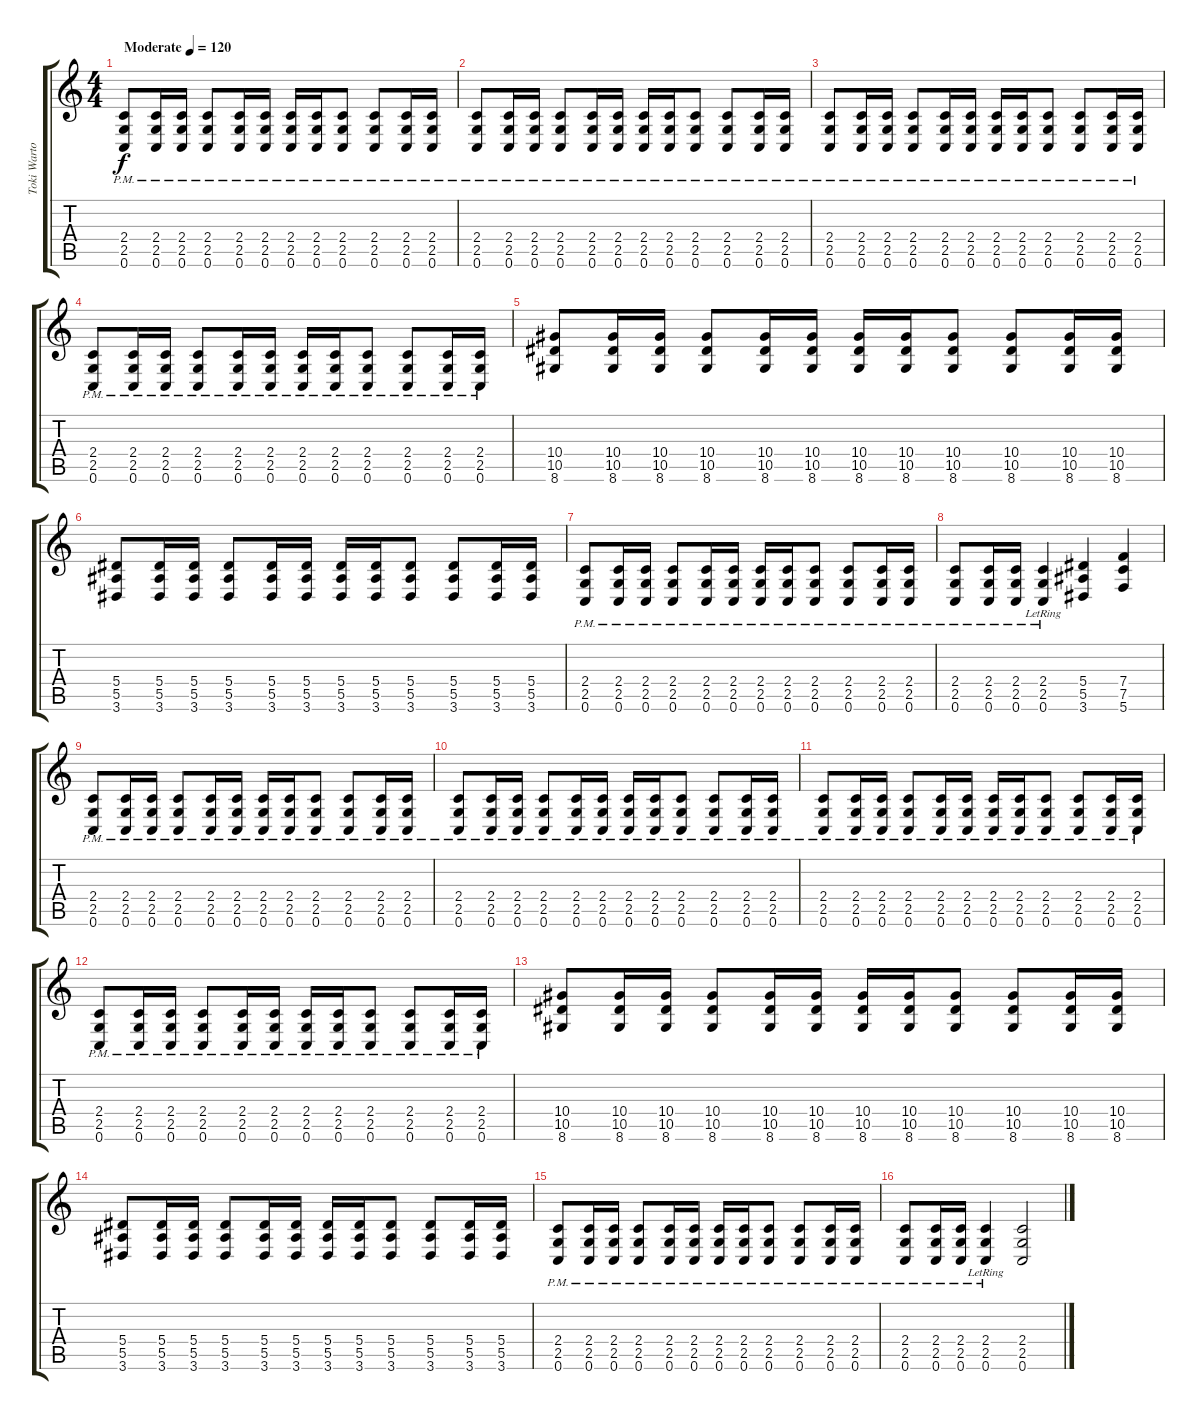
\track ("Toki Wartooth" "Toki Warto") {instrument overdrivenguitar}
\staff {score tabs}
\tuning (C4 G3 Eb3 Bb2 F2 C2) {hide}
\ts (4 4)
\tempo (120 "Moderate")
\clef g2
\ks c
(2.4{pm} 2.5{pm} 0.6{pm}).8{dy f instrument overdrivenguitar} (2.4{pm} 2.5{pm} 0.6{pm}).16 (2.4{pm} 2.5{pm} 0.6{pm}).16 (2.4{pm} 2.5{pm} 0.6{pm}).8 (2.4{pm} 2.5{pm} 0.6{pm}).16 (2.4{pm} 2.5{pm} 0.6{pm}).16 (2.4{pm} 2.5{pm} 0.6{pm}).16 (2.4{pm} 2.5{pm} 0.6{pm}).16 (2.4{pm} 2.5{pm} 0.6{pm}).8 (2.4{pm} 2.5{pm} 0.6{pm}).8 (2.4{pm} 2.5{pm} 0.6{pm}).16 (2.4{pm} 2.5{pm} 0.6{pm}).16 |
(2.4{pm} 2.5{pm} 0.6{pm}).8 (2.4{pm} 2.5{pm} 0.6{pm}).16 (2.4{pm} 2.5{pm} 0.6{pm}).16 (2.4{pm} 2.5{pm} 0.6{pm}).8 (2.4{pm} 2.5{pm} 0.6{pm}).16 (2.4{pm} 2.5{pm} 0.6{pm}).16 (2.4{pm} 2.5{pm} 0.6{pm}).16 (2.4{pm} 2.5{pm} 0.6{pm}).16 (2.4{pm} 2.5{pm} 0.6{pm}).8 (2.4{pm} 2.5{pm} 0.6{pm}).8 (2.4{pm} 2.5{pm} 0.6{pm}).16 (2.4{pm} 2.5{pm} 0.6{pm}).16 |
(2.4{pm} 2.5{pm} 0.6{pm}).8 (2.4{pm} 2.5{pm} 0.6{pm}).16 (2.4{pm} 2.5{pm} 0.6{pm}).16 (2.4{pm} 2.5{pm} 0.6{pm}).8 (2.4{pm} 2.5{pm} 0.6{pm}).16 (2.4{pm} 2.5{pm} 0.6{pm}).16 (2.4{pm} 2.5{pm} 0.6{pm}).16 (2.4{pm} 2.5{pm} 0.6{pm}).16 (2.4{pm} 2.5{pm} 0.6{pm}).8 (2.4{pm} 2.5{pm} 0.6{pm}).8 (2.4{pm} 2.5{pm} 0.6{pm}).16 (2.4{pm} 2.5{pm} 0.6{pm}).16 |
(2.4{pm} 2.5{pm} 0.6{pm}).8 (2.4{pm} 2.5{pm} 0.6{pm}).16 (2.4{pm} 2.5{pm} 0.6{pm}).16 (2.4{pm} 2.5{pm} 0.6{pm}).8 (2.4{pm} 2.5{pm} 0.6{pm}).16 (2.4{pm} 2.5{pm} 0.6{pm}).16 (2.4{pm} 2.5{pm} 0.6{pm}).16 (2.4{pm} 2.5{pm} 0.6{pm}).16 (2.4{pm} 2.5{pm} 0.6{pm}).8 (2.4{pm} 2.5{pm} 0.6{pm}).8 (2.4{pm} 2.5{pm} 0.6{pm}).16 (2.4{pm} 2.5{pm} 0.6{pm}).16 |
(10.4 10.5 8.6).8 (10.4 10.5 8.6).16 (10.4 10.5 8.6).16 (10.4 10.5 8.6).8 (10.4 10.5 8.6).16 (10.4 10.5 8.6).16 (10.4 10.5 8.6).16 (10.4 10.5 8.6).16 (10.4 10.5 8.6).8 (10.4 10.5 8.6).8 (10.4 10.5 8.6).16 (10.4 10.5 8.6).16 |
(5.4 5.5 3.6).8 (5.4 5.5 3.6).16 (5.4 5.5 3.6).16 (5.4 5.5 3.6).8 (5.4 5.5 3.6).16 (5.4 5.5 3.6).16 (5.4 5.5 3.6).16 (5.4 5.5 3.6).16 (5.4 5.5 3.6).8 (5.4 5.5 3.6).8 (5.4 5.5 3.6).16 (5.4 5.5 3.6).16 |
(2.4{pm} 2.5{pm} 0.6{pm}).8 (2.4{pm} 2.5{pm} 0.6{pm}).16 (2.4{pm} 2.5{pm} 0.6{pm}).16 (2.4{pm} 2.5{pm} 0.6{pm}).8 (2.4{pm} 2.5{pm} 0.6{pm}).16 (2.4{pm} 2.5{pm} 0.6{pm}).16 (2.4{pm} 2.5{pm} 0.6{pm}).16 (2.4{pm} 2.5{pm} 0.6{pm}).16 (2.4{pm} 2.5{pm} 0.6{pm}).8 (2.4{pm} 2.5{pm} 0.6{pm}).8 (2.4{pm} 2.5{pm} 0.6{pm}).16 (2.4{pm} 2.5{pm} 0.6{pm}).16 |
(2.4{pm} 2.5{pm} 0.6{pm}).8 (2.4{pm} 2.5{pm} 0.6{pm}).16 (2.4{pm} 2.5{pm} 0.6{pm}).16 (2.4{pm lr} 2.5{pm lr} 0.6{pm lr}).4 (5.4 5.5 3.6).4 (7.4 7.5 5.6).4 |
(2.4{pm} 2.5{pm} 0.6{pm}).8 (2.4{pm} 2.5{pm} 0.6{pm}).16 (2.4{pm} 2.5{pm} 0.6{pm}).16 (2.4{pm} 2.5{pm} 0.6{pm}).8 (2.4{pm} 2.5{pm} 0.6{pm}).16 (2.4{pm} 2.5{pm} 0.6{pm}).16 (2.4{pm} 2.5{pm} 0.6{pm}).16 (2.4{pm} 2.5{pm} 0.6{pm}).16 (2.4{pm} 2.5{pm} 0.6{pm}).8 (2.4{pm} 2.5{pm} 0.6{pm}).8 (2.4{pm} 2.5{pm} 0.6{pm}).16 (2.4{pm} 2.5{pm} 0.6{pm}).16 |
(2.4{pm} 2.5{pm} 0.6{pm}).8 (2.4{pm} 2.5{pm} 0.6{pm}).16 (2.4{pm} 2.5{pm} 0.6{pm}).16 (2.4{pm} 2.5{pm} 0.6{pm}).8 (2.4{pm} 2.5{pm} 0.6{pm}).16 (2.4{pm} 2.5{pm} 0.6{pm}).16 (2.4{pm} 2.5{pm} 0.6{pm}).16 (2.4{pm} 2.5{pm} 0.6{pm}).16 (2.4{pm} 2.5{pm} 0.6{pm}).8 (2.4{pm} 2.5{pm} 0.6{pm}).8 (2.4{pm} 2.5{pm} 0.6{pm}).16 (2.4{pm} 2.5{pm} 0.6{pm}).16 |
(2.4{pm} 2.5{pm} 0.6{pm}).8 (2.4{pm} 2.5{pm} 0.6{pm}).16 (2.4{pm} 2.5{pm} 0.6{pm}).16 (2.4{pm} 2.5{pm} 0.6{pm}).8 (2.4{pm} 2.5{pm} 0.6{pm}).16 (2.4{pm} 2.5{pm} 0.6{pm}).16 (2.4{pm} 2.5{pm} 0.6{pm}).16 (2.4{pm} 2.5{pm} 0.6{pm}).16 (2.4{pm} 2.5{pm} 0.6{pm}).8 (2.4{pm} 2.5{pm} 0.6{pm}).8 (2.4{pm} 2.5{pm} 0.6{pm}).16 (2.4{pm} 2.5{pm} 0.6{pm}).16 |
(2.4{pm} 2.5{pm} 0.6{pm}).8 (2.4{pm} 2.5{pm} 0.6{pm}).16 (2.4{pm} 2.5{pm} 0.6{pm}).16 (2.4{pm} 2.5{pm} 0.6{pm}).8 (2.4{pm} 2.5{pm} 0.6{pm}).16 (2.4{pm} 2.5{pm} 0.6{pm}).16 (2.4{pm} 2.5{pm} 0.6{pm}).16 (2.4{pm} 2.5{pm} 0.6{pm}).16 (2.4{pm} 2.5{pm} 0.6{pm}).8 (2.4{pm} 2.5{pm} 0.6{pm}).8 (2.4{pm} 2.5{pm} 0.6{pm}).16 (2.4{pm} 2.5{pm} 0.6{pm}).16 |
(10.4 10.5 8.6).8 (10.4 10.5 8.6).16 (10.4 10.5 8.6).16 (10.4 10.5 8.6).8 (10.4 10.5 8.6).16 (10.4 10.5 8.6).16 (10.4 10.5 8.6).16 (10.4 10.5 8.6).16 (10.4 10.5 8.6).8 (10.4 10.5 8.6).8 (10.4 10.5 8.6).16 (10.4 10.5 8.6).16 |
(5.4 5.5 3.6).8 (5.4 5.5 3.6).16 (5.4 5.5 3.6).16 (5.4 5.5 3.6).8 (5.4 5.5 3.6).16 (5.4 5.5 3.6).16 (5.4 5.5 3.6).16 (5.4 5.5 3.6).16 (5.4 5.5 3.6).8 (5.4 5.5 3.6).8 (5.4 5.5 3.6).16 (5.4 5.5 3.6).16 |
(2.4{pm} 2.5{pm} 0.6{pm}).8 (2.4{pm} 2.5{pm} 0.6{pm}).16 (2.4{pm} 2.5{pm} 0.6{pm}).16 (2.4{pm} 2.5{pm} 0.6{pm}).8 (2.4{pm} 2.5{pm} 0.6{pm}).16 (2.4{pm} 2.5{pm} 0.6{pm}).16 (2.4{pm} 2.5{pm} 0.6{pm}).16 (2.4{pm} 2.5{pm} 0.6{pm}).16 (2.4{pm} 2.5{pm} 0.6{pm}).8 (2.4{pm} 2.5{pm} 0.6{pm}).8 (2.4{pm} 2.5{pm} 0.6{pm}).16 (2.4{pm} 2.5{pm} 0.6{pm}).16 |
(2.4{pm} 2.5{pm} 0.6{pm}).8 (2.4{pm} 2.5{pm} 0.6{pm}).16 (2.4{pm} 2.5{pm} 0.6{pm}).16 (2.4{pm lr} 2.5{pm lr} 0.6{pm lr}).4 (2.4 2.5 0.6).2
